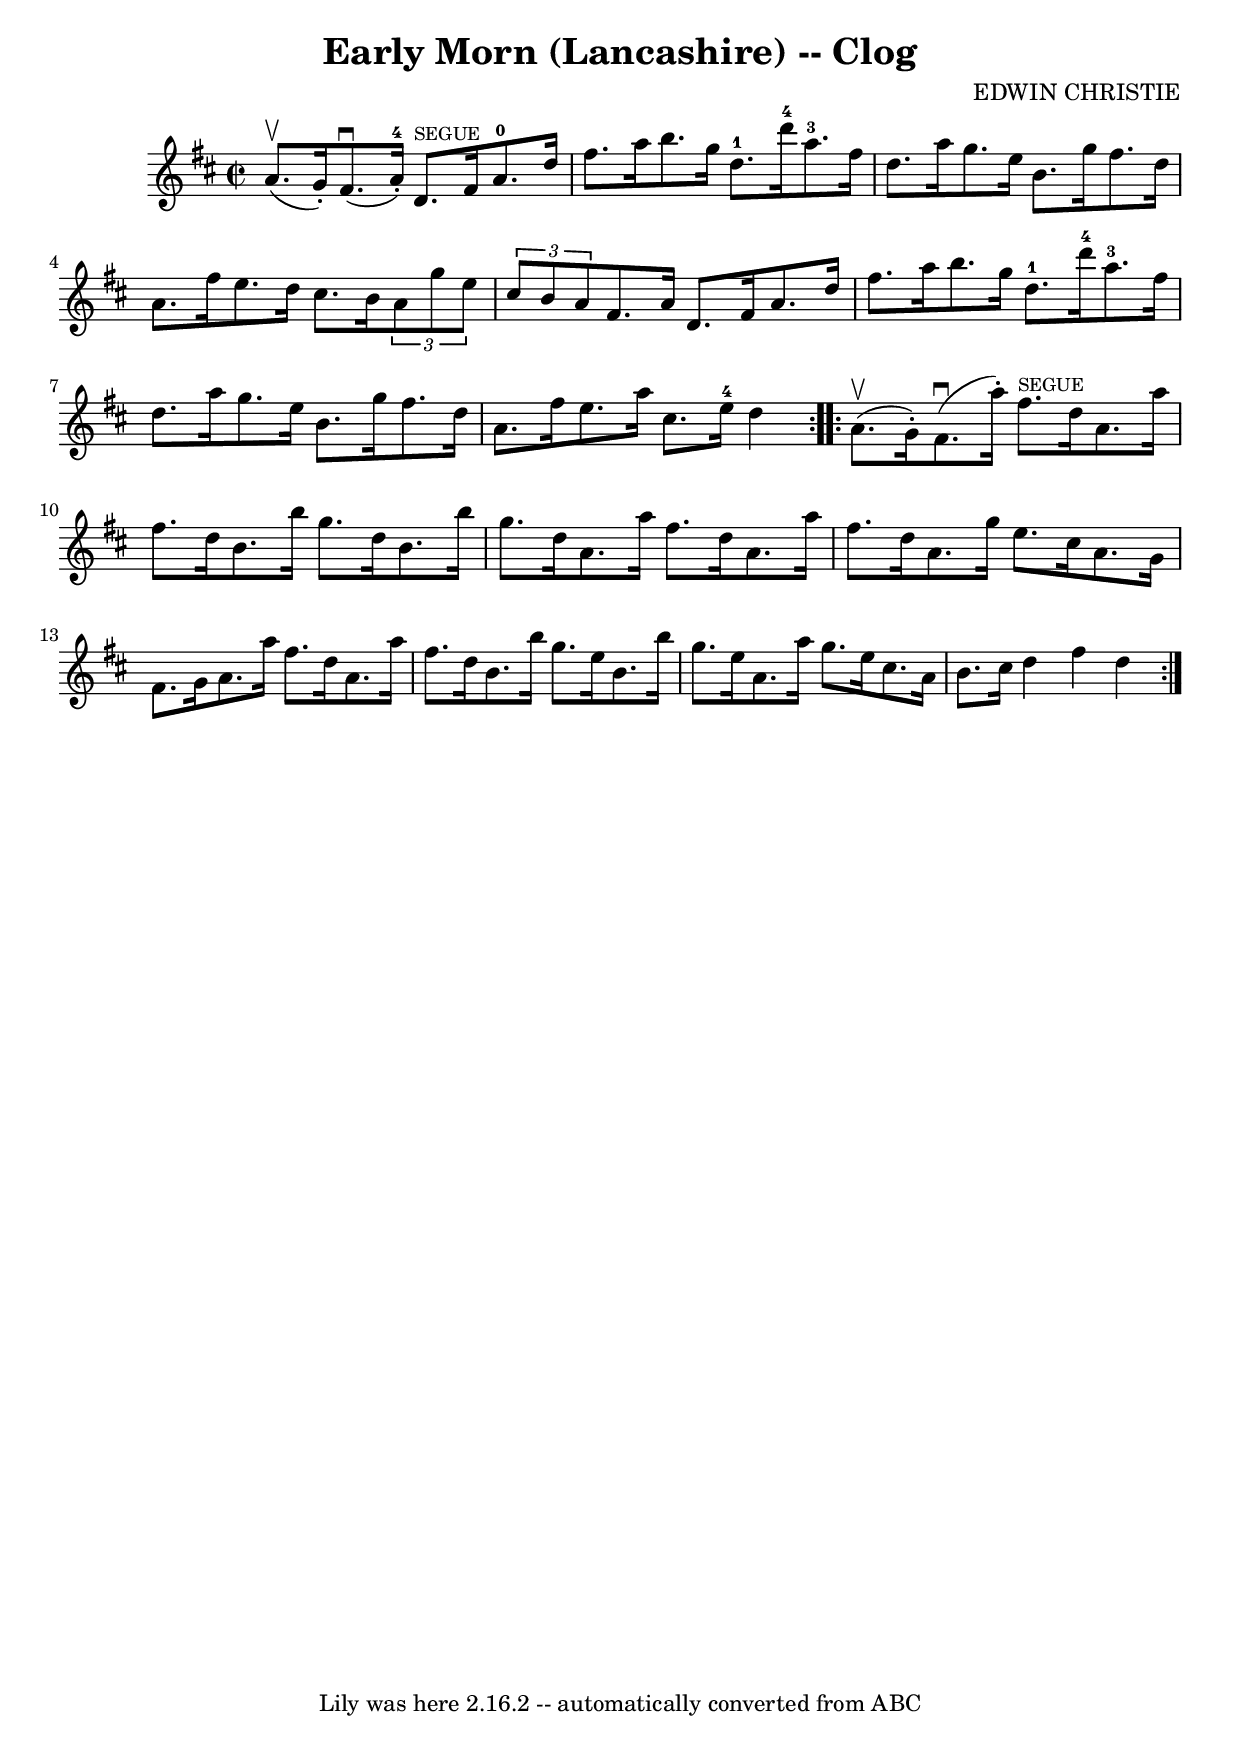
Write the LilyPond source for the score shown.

\version "2.7.40"
\include "Mammoth.ily"
\header {
	%% book = "Ryan's Mammoth Collection"
	composer = "EDWIN CHRISTIE"
	crossRefNumber = "1"
	footnotes = "\\\\159 945"
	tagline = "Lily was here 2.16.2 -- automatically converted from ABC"
	title = "Early Morn (Lancashire) -- Clog"
}
voicedefault =  {


\repeat volta 2 {
\override Staff.TimeSignature #'style = #'C
 \time 2/2 \key d \major a'8.^\upbow(g'16 -.) |
 fis'8. 
^\downbow(a'16-4-.) d'8.^\segue fis'16 a'8.-0 d''16    
fis''8. a''16    |
 b''8. g''16 d''8.-1 d'''16-4     
a''8.-3 fis''16 d''8. a''16    |
 g''8. e''16 b'8.   
 g''16 fis''8. d''16 a'8. fis''16    |
 e''8. d''16    
cis''8. b'16    \times 2/3 { a'8 g''8 e''8  }   \times 2/3 {   
cis''8 b'8 a'8  }   |
 fis'8. a'16 d'8. fis'16 a'8. 
 d''16 fis''8. a''16    |
 b''8. g''16 d''8.-1   
d'''16-4 a''8.-3 fis''16 d''8. a''16    |
 g''8.    
e''16 b'8. g''16 fis''8. d''16 a'8. fis''16    |
     
e''8. a''16 cis''8. e''16-4 d''4  }     \repeat volta 2 { a'8. 
^\upbow(g'16 -.) |
 fis'8.^\downbow(a''16 -.) fis''8. 
^\segue d''16 a'8. a''16 fis''8. d''16    |
 b'8.    
b''16 g''8. d''16 b'8. b''16 g''8. d''16    |
 a'8.   
 a''16 fis''8. d''16 a'8. a''16 fis''8. d''16    |
     
a'8. g''16 e''8. cis''16 a'8. g'16 fis'8. g'16    |
 
 a'8. a''16 fis''8. d''16 a'8. a''16 fis''8. d''16    
|
 b'8. b''16 g''8. e''16 b'8. b''16 g''8. e''16   
 |
 a'8. a''16 g''8. e''16 cis''8. a'16 b'8.    
cis''16    |
 d''4 fis''4 d''4    }   
}

\score{
    <<

	\context Staff="default"
	{
	    \voicedefault 
	}

    >>
	\layout {
	}
	\midi {}
}
